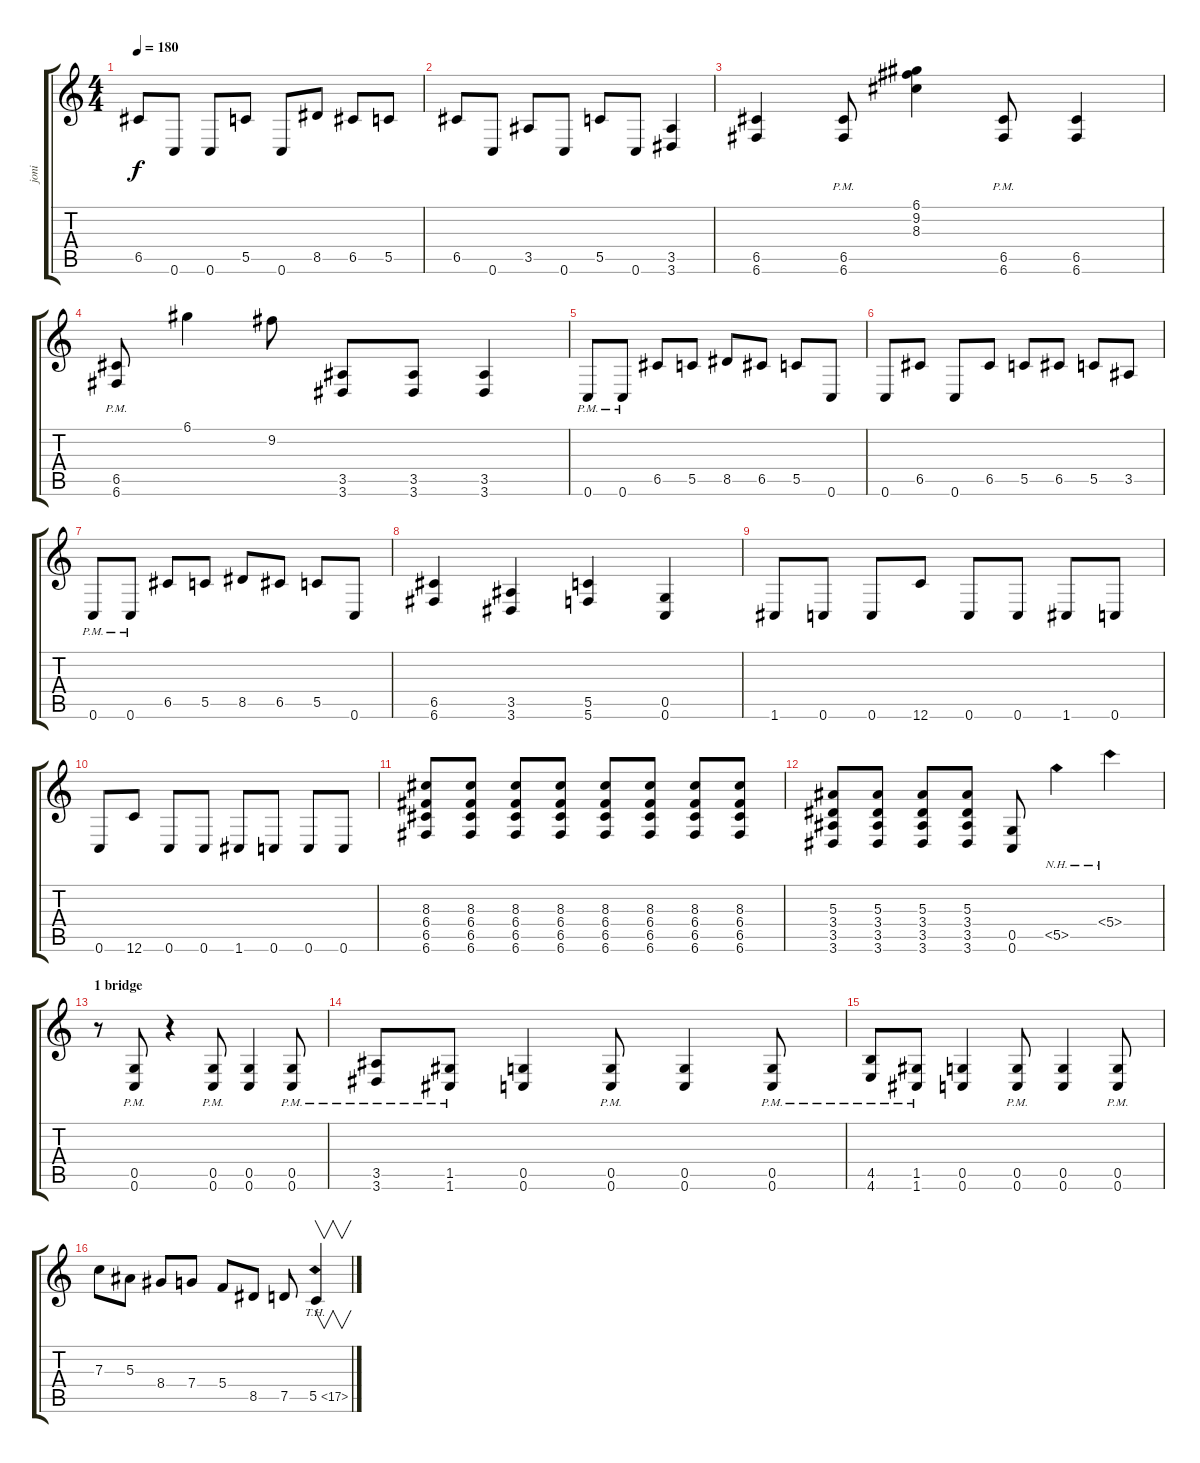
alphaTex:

\track ("joni" "joni") {instrument distortionguitar}
\staff {score tabs}
\tuning (D4 A3 F3 C3 G2 C2) {hide}
\ts (4 4)
\tempo 180
\clef g2
\ks c
6.5.8{dy f} 0.6.8 0.6.8 5.5.8 0.6.8 8.5.8 6.5.8 5.5.8 |
6.5.8 0.6.8 3.5.8 0.6.8 5.5.8 0.6.8 (3.5 3.6).4 |
(6.5 6.6).4 (6.5 6.6{pm}).8 (6.1 9.2 8.3).4 (6.5 6.6{pm}).8 (6.5 6.6).4 |
(6.5 6.6{pm}).8 6.1.4 9.2.8 (3.5 3.6).8 (3.5 3.6).8 (3.5 3.6).4 |
0.6{pm}.8 0.6{pm}.8 6.5.8 5.5.8 8.5.8 6.5.8 5.5.8 0.6.8 |
0.6.8 6.5.8 0.6.8 6.5.8 5.5.8 6.5.8 5.5.8 3.5.8 |
0.6{pm}.8 0.6{pm}.8 6.5.8 5.5.8 8.5.8 6.5.8 5.5.8 0.6.8 |
(6.5 6.6).4 (3.5 3.6).4 (5.5 5.6).4 (0.5 0.6).4 |
1.6.8 0.6.8 0.6.8 12.6.8 0.6.8 0.6.8 1.6.8 0.6.8 |
0.6.8 12.6.8 0.6.8 0.6.8 1.6.8 0.6.8 0.6.8 0.6.8 |
(8.3 6.4 6.5 6.6).8 (8.3 6.4 6.5 6.6).8 (8.3 6.4 6.5 6.6).8 (8.3 6.4 6.5 6.6).8 (8.3 6.4 6.5 6.6).8 (8.3 6.4 6.5 6.6).8 (8.3 6.4 6.5 6.6).8 (8.3 6.4 6.5 6.6).8 |
(5.3 3.4 3.5 3.6).8 (5.3 3.4 3.5 3.6).8 (5.3 3.4 3.5 3.6).8 (5.3 3.4 3.5 3.6).8 (0.5 0.6).8 5.5{nh}.4 5.4{nh}.4 |
\section ("" "1 bridge")
r.8 (0.5 0.6{pm}).8 r.4 (0.5 0.6{pm}).8 (0.5 0.6).4 (0.5 0.6{pm}).8 |
(3.5 3.6{pm}).8 (1.5 1.6{pm}).8 (0.5 0.6).4 (0.5 0.6{pm}).8 (0.5 0.6).4 (0.5 0.6{pm}).8 |
(4.5 4.6{pm}).8 (1.5 1.6{pm}).8 (0.5 0.6).4 (0.5 0.6{pm}).8 (0.5 0.6).4 (0.5 0.6{pm}).8 |
7.3.8 5.3.8 8.4.8 7.4.8 5.4.8 8.5.8 7.5.8 5.5{th 12}.4{v}
